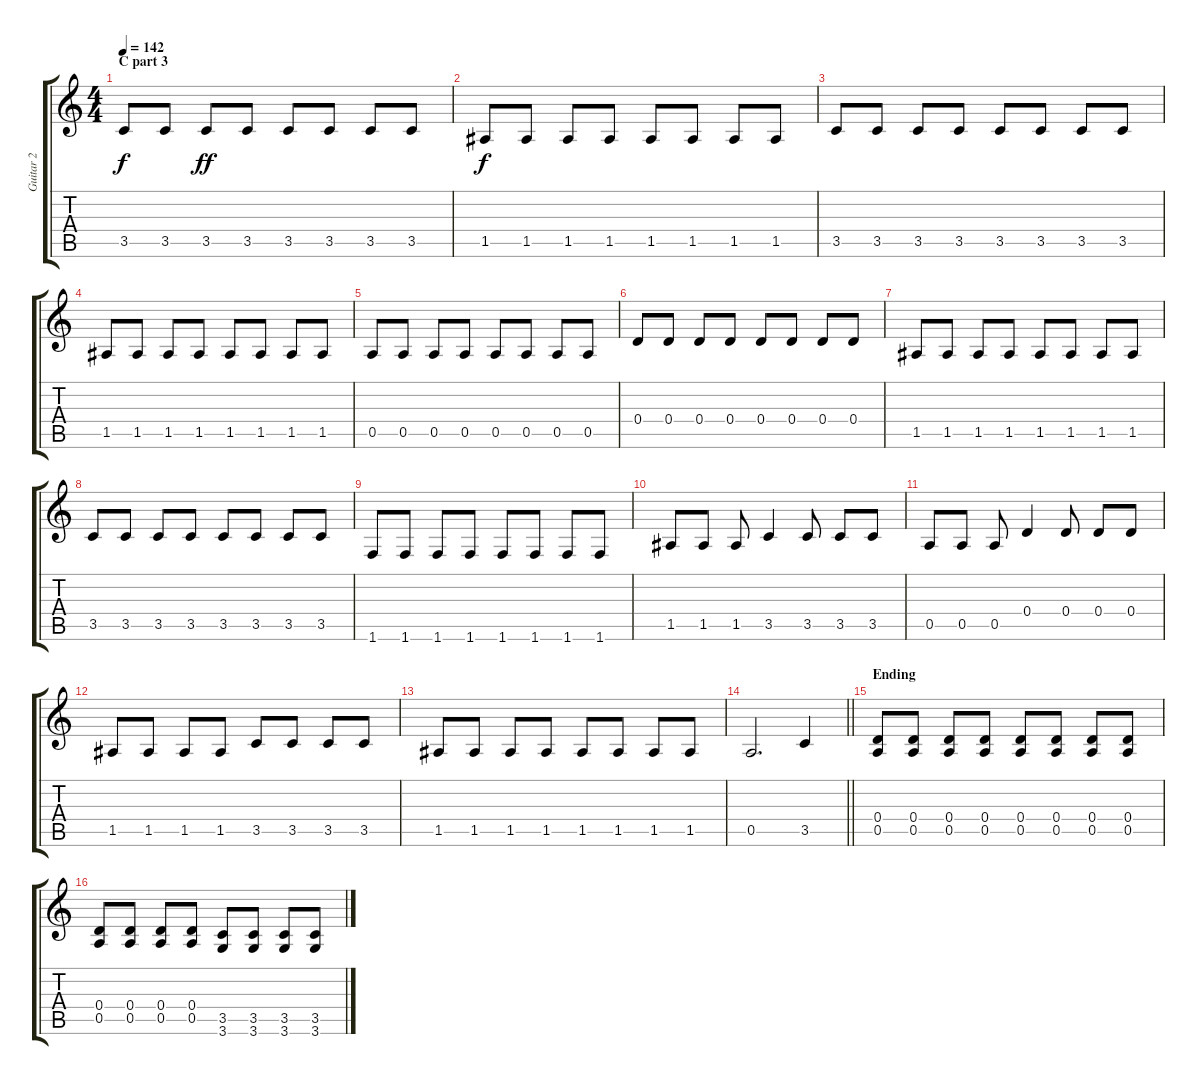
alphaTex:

\track ("Guitar 2" "Guitar 2") {instrument distortionguitar}
\staff {score tabs}
\tuning (E4 B3 G3 D3 A2 E2) {hide}
\ts (4 4)
\section ("" "C part 3")
\tempo 142
\clef g2
\ks c
3.5.8{dy f} 3.5.8 3.5.8{dy ff} 3.5.8 3.5.8 3.5.8 3.5.8 3.5.8 |
1.5.8{dy f} 1.5.8 1.5.8 1.5.8 1.5.8 1.5.8 1.5.8 1.5.8 |
3.5.8 3.5.8 3.5.8 3.5.8 3.5.8 3.5.8 3.5.8 3.5.8 |
1.5.8 1.5.8 1.5.8 1.5.8 1.5.8 1.5.8 1.5.8 1.5.8 |
0.5.8 0.5.8 0.5.8 0.5.8 0.5.8 0.5.8 0.5.8 0.5.8 |
0.4.8 0.4.8 0.4.8 0.4.8 0.4.8 0.4.8 0.4.8 0.4.8 |
1.5.8 1.5.8 1.5.8 1.5.8 1.5.8 1.5.8 1.5.8 1.5.8 |
3.5.8 3.5.8 3.5.8 3.5.8 3.5.8 3.5.8 3.5.8 3.5.8 |
1.6.8 1.6.8 1.6.8 1.6.8 1.6.8 1.6.8 1.6.8 1.6.8 |
1.5.8 1.5.8 1.5.8 3.5.4 3.5.8 3.5.8 3.5.8 |
0.5.8 0.5.8 0.5.8 0.4.4 0.4.8 0.4.8 0.4.8 |
1.5.8 1.5.8 1.5.8 1.5.8 3.5.8 3.5.8 3.5.8 3.5.8 |
1.5.8 1.5.8 1.5.8 1.5.8 1.5.8 1.5.8 1.5.8 1.5.8 |
\barLineRight lightlight
0.5.2{d instrument distortionguitar} 3.5.4 |
\section ("" "Ending")
(0.4 0.5).8 (0.4 0.5).8 (0.4 0.5).8 (0.4 0.5).8 (0.4 0.5).8 (0.4 0.5).8 (0.4 0.5).8 (0.4 0.5).8 |
(0.4 0.5).8 (0.4 0.5).8 (0.4 0.5).8 (0.4 0.5).8 (3.5 3.6).8 (3.5 3.6).8 (3.5 3.6).8 (3.5 3.6).8
